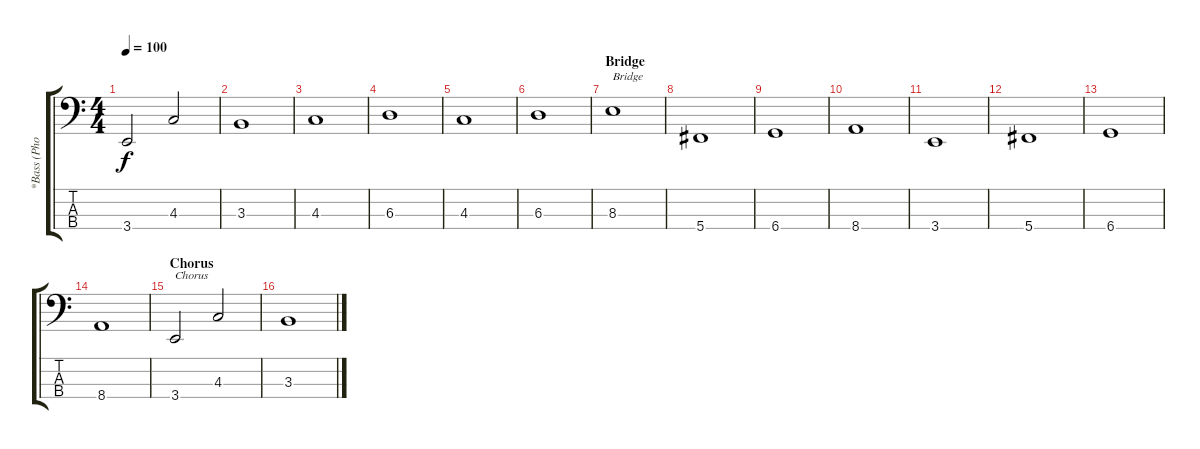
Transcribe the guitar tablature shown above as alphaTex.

\track ("*Bass (Phoenix)" "*Bass (Pho") {instrument fretlessbass}
\staff {score tabs}
\tuning (Gb2 Db2 Ab1 Db1) {hide}
\ts (4 4)
\tempo 100
\clef f4
\ks c
3.4.2{dy f} 4.3.2 |
3.3.1 |
4.3.1 |
6.3.1 |
4.3.1 |
6.3.1 |
\section ("" "Bridge")
8.3.1{txt "Bridge" volume 12} |
5.4.1 |
6.4.1 |
8.4.1 |
3.4.1 |
5.4.1 |
6.4.1 |
8.4.1 |
\section ("" "Chorus")
3.4.2{txt "Chorus"} 4.3.2 |
3.3.1
